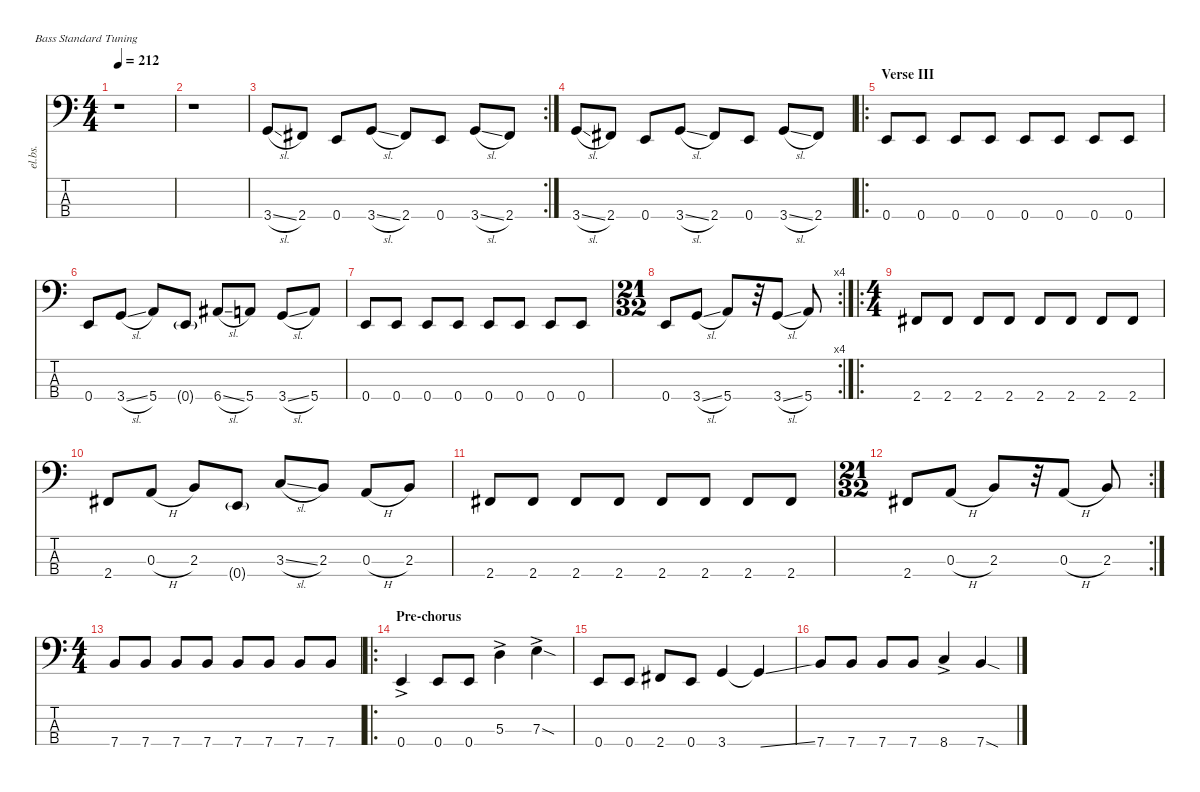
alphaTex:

\defaultSystemsLayout 4
\hideDynamics
\bracketExtendMode nobrackets
\track ("Bass" "el.bs.") {instrument electricbassfinger}
\staff {score tabs}
\tuning (G2 D2 A1 E1)
\ts (4 4)
\tempo 212
\clef f4
\ks c
r.1{dy mf} |
r.1 |
\rc 2
3.4{sl}.8 2.4{acc #}.8 0.4.8 3.4{sl}.8 2.4{acc #}.8 0.4.8 3.4{sl}.8 2.4{acc #}.8 |
3.4{sl}.8 2.4{acc #}.8 0.4.8 3.4{sl}.8 2.4{acc #}.8 0.4.8 3.4{sl}.8 2.4{acc #}.8 |
\ro
\section ("" "Verse III")
0.4.8{dy f} 0.4.8 0.4.8 0.4.8 0.4.8 0.4.8 0.4.8 0.4.8 |
0.4.8 3.4{sl}.8 5.4.8 0.4{g}.8{dy ff} 6.4{sl acc #}.8{dy f} 5.4.8 3.4{sl}.8 5.4.8 |
0.4.8 0.4.8 0.4.8 0.4.8 0.4.8 0.4.8 0.4.8 0.4.8 |
\rc 4
\ts (21 32)
\beaming (8 2 2 2 2)
0.4.8 3.4{sl}.8 5.4.8 r.32 3.4{sl}.8 5.4.8 |
\ro
\ts (4 4)
\beaming (8 2 2 2 2)
2.4{acc #}.8 2.4{acc #}.8 2.4{acc #}.8 2.4{acc #}.8 2.4{acc #}.8 2.4{acc #}.8 2.4{acc #}.8 2.4{acc #}.8 |
2.4{acc #}.8 0.3{h}.8 2.3.8 0.4{g}.8{dy ff} 3.3{sl}.8{dy f} 2.3.8 0.3{h}.8 2.3.8 |
2.4{acc #}.8 2.4{acc #}.8 2.4{acc #}.8 2.4{acc #}.8 2.4{acc #}.8 2.4{acc #}.8 2.4{acc #}.8 2.4{acc #}.8 |
\rc 2
\ts (21 32)
\beaming (8 2 2 2 2)
2.4{acc #}.8 0.3{h}.8 2.3.8 r.32 0.3{h}.8 2.3.8 |
\ts (4 4)
\beaming (8 2 2 2 2)
7.4.8 7.4.8 7.4.8 7.4.8 7.4.8 7.4.8 7.4.8 7.4.8 |
\ro
\section ("" "Pre-chorus")
0.4{ac}.4{dy mf} 0.4.8{dy f} 0.4.8 5.3{ac}.4{dy mf} 7.3{sod ac}.4 |
0.4.8{dy f} 0.4.8 2.4{acc #}.8 0.4.8 3.4.4 3.4{ss t}.4 |
7.4.8 7.4.8 7.4.8 7.4.8 8.4{ac}.4{dy mf} 7.4{sod}.4{dy f}
